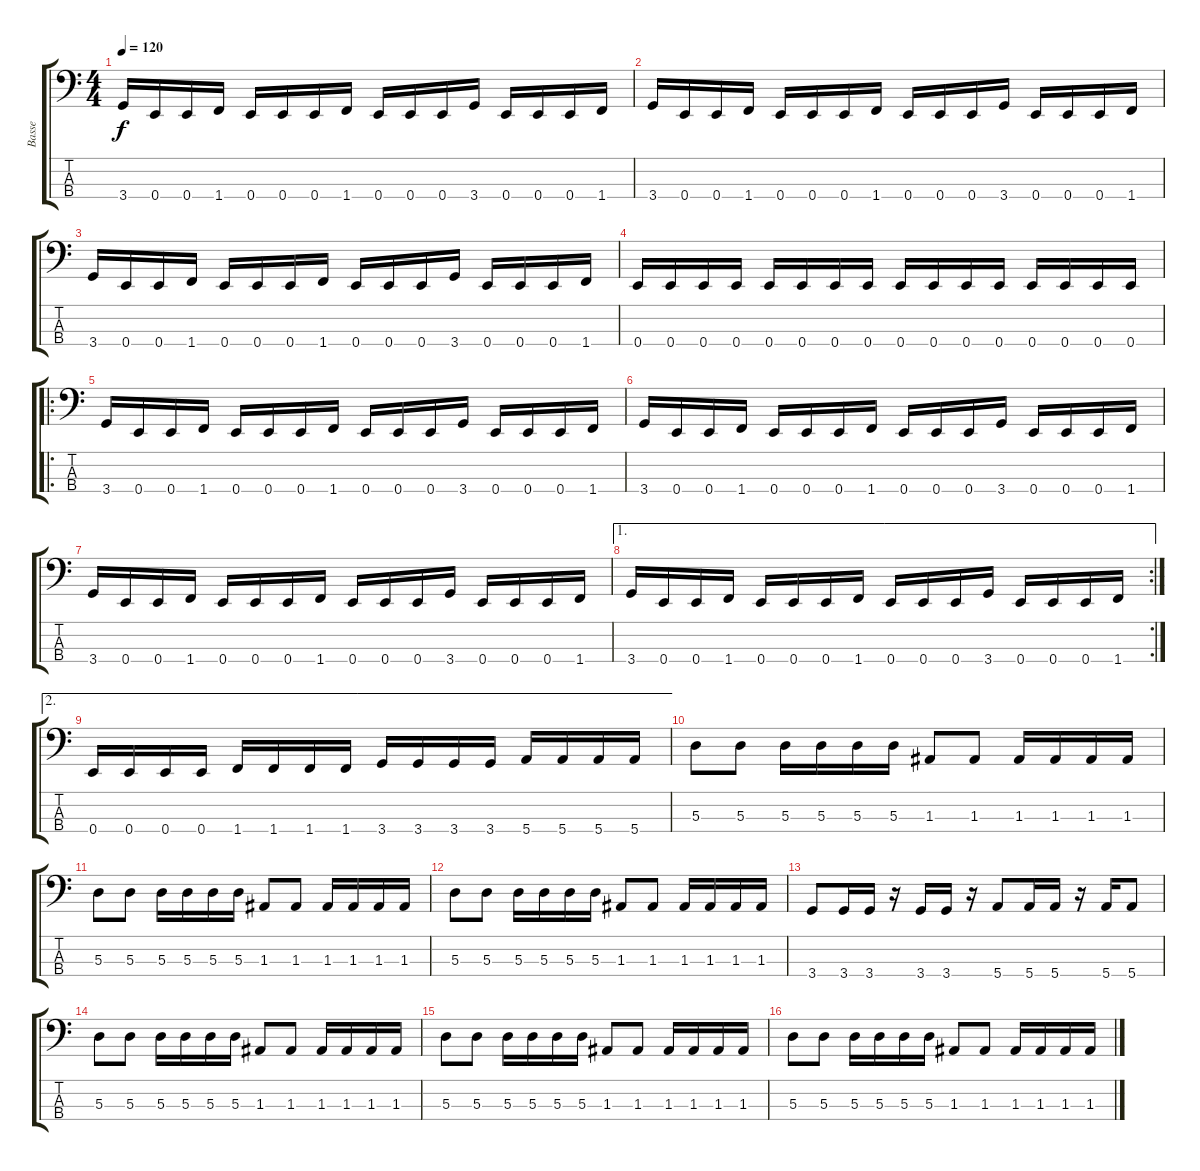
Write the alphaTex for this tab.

\track ("Basse" "Basse") {instrument electricbasspick}
\staff {score tabs}
\tuning (G2 D2 A1 E1) {hide}
\ts (4 4)
\tempo 120
\clef f4
\ks c
3.4.16{dy f} 0.4.16 0.4.16 1.4.16 0.4.16 0.4.16 0.4.16 1.4.16 0.4.16 0.4.16 0.4.16 3.4.16 0.4.16 0.4.16 0.4.16 1.4.16 |
3.4.16 0.4.16 0.4.16 1.4.16 0.4.16 0.4.16 0.4.16 1.4.16 0.4.16 0.4.16 0.4.16 3.4.16 0.4.16 0.4.16 0.4.16 1.4.16 |
3.4.16 0.4.16 0.4.16 1.4.16 0.4.16 0.4.16 0.4.16 1.4.16 0.4.16 0.4.16 0.4.16 3.4.16 0.4.16 0.4.16 0.4.16 1.4.16 |
0.4.16 0.4.16 0.4.16 0.4.16 0.4.16 0.4.16 0.4.16 0.4.16 0.4.16 0.4.16 0.4.16 0.4.16 0.4.16 0.4.16 0.4.16 0.4.16 |
\ro
3.4.16 0.4.16 0.4.16 1.4.16 0.4.16 0.4.16 0.4.16 1.4.16 0.4.16 0.4.16 0.4.16 3.4.16 0.4.16 0.4.16 0.4.16 1.4.16 |
3.4.16 0.4.16 0.4.16 1.4.16 0.4.16 0.4.16 0.4.16 1.4.16 0.4.16 0.4.16 0.4.16 3.4.16 0.4.16 0.4.16 0.4.16 1.4.16 |
3.4.16 0.4.16 0.4.16 1.4.16 0.4.16 0.4.16 0.4.16 1.4.16 0.4.16 0.4.16 0.4.16 3.4.16 0.4.16 0.4.16 0.4.16 1.4.16 |
\ae 1
\rc 2
3.4.16 0.4.16 0.4.16 1.4.16 0.4.16 0.4.16 0.4.16 1.4.16 0.4.16 0.4.16 0.4.16 3.4.16 0.4.16 0.4.16 0.4.16 1.4.16 |
\ae 2
0.4.16 0.4.16 0.4.16 0.4.16 1.4.16 1.4.16 1.4.16 1.4.16 3.4.16 3.4.16 3.4.16 3.4.16 5.4.16 5.4.16 5.4.16 5.4.16 |
5.3.8 5.3.8 5.3.16 5.3.16 5.3.16 5.3.16 1.3.8 1.3.8 1.3.16 1.3.16 1.3.16 1.3.16 |
5.3.8 5.3.8 5.3.16 5.3.16 5.3.16 5.3.16 1.3.8 1.3.8 1.3.16 1.3.16 1.3.16 1.3.16 |
5.3.8 5.3.8 5.3.16 5.3.16 5.3.16 5.3.16 1.3.8 1.3.8 1.3.16 1.3.16 1.3.16 1.3.16 |
3.4.8 3.4.16 3.4.16 r.16 3.4.16 3.4.16 r.16 5.4.8 5.4.16 5.4.16 r.16 5.4.16 5.4.8 |
5.3.8 5.3.8 5.3.16 5.3.16 5.3.16 5.3.16 1.3.8 1.3.8 1.3.16 1.3.16 1.3.16 1.3.16 |
5.3.8 5.3.8 5.3.16 5.3.16 5.3.16 5.3.16 1.3.8 1.3.8 1.3.16 1.3.16 1.3.16 1.3.16 |
5.3.8 5.3.8 5.3.16 5.3.16 5.3.16 5.3.16 1.3.8 1.3.8 1.3.16 1.3.16 1.3.16 1.3.16
